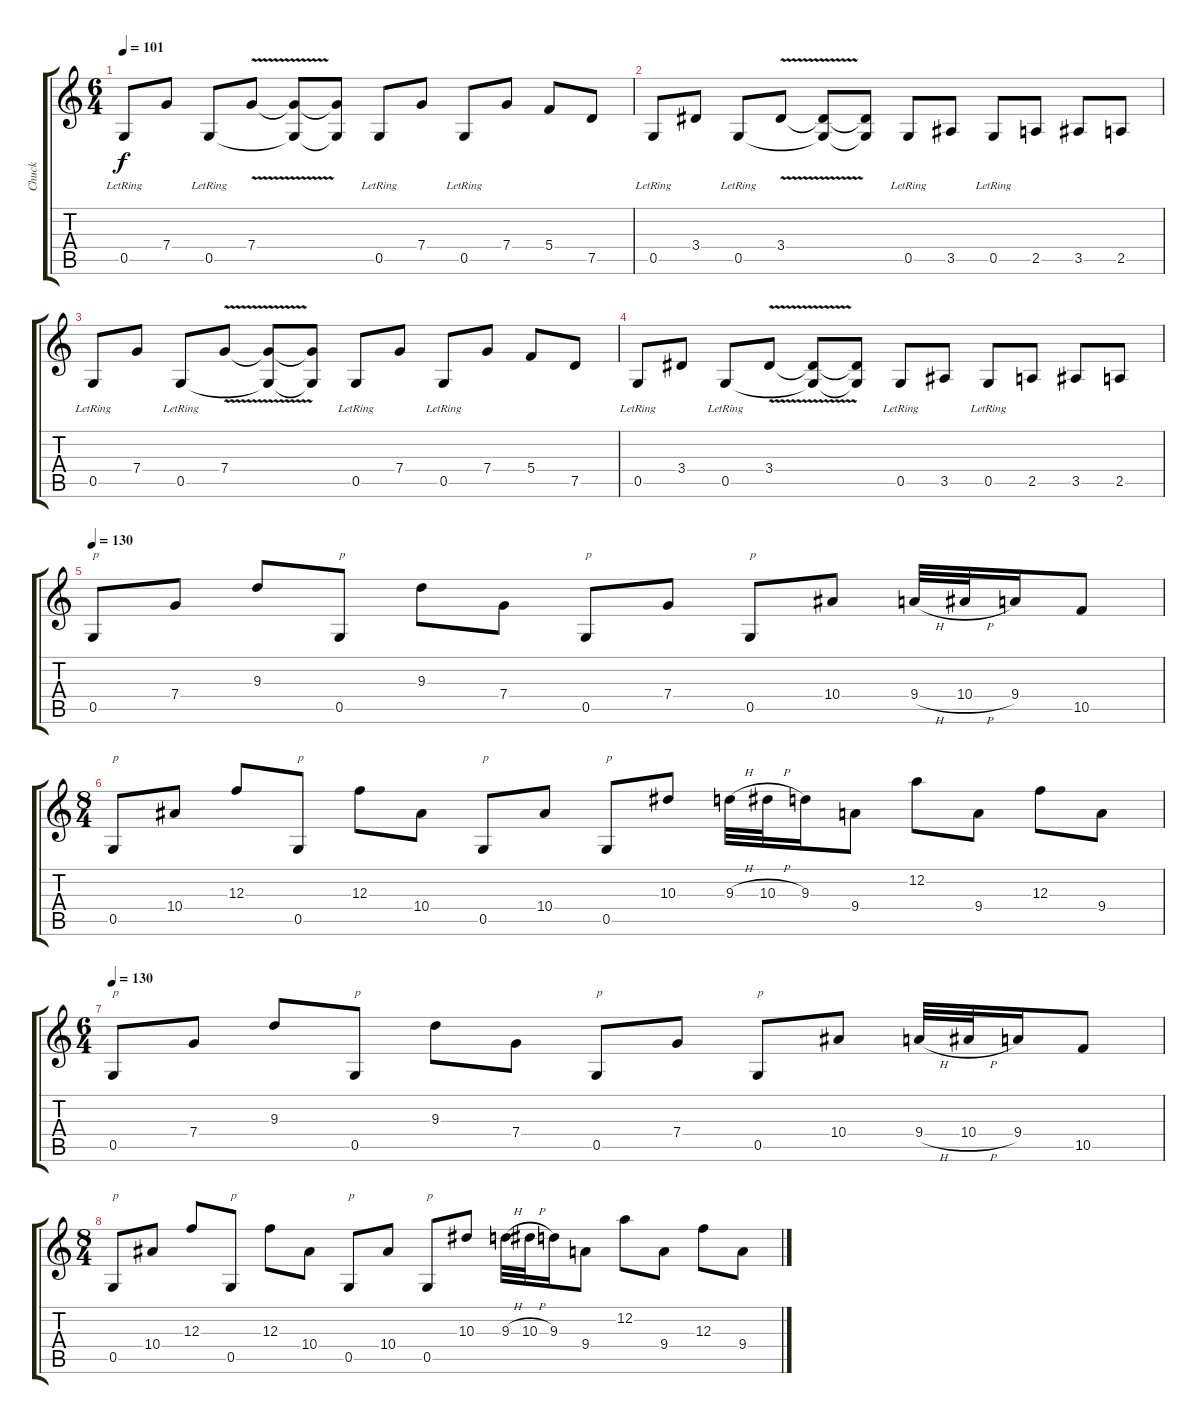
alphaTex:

\track ("Chuck" "Chuck") {instrument distortionguitar}
\staff {score tabs}
\tuning (D4 A3 F3 C3 G2 D2) {hide}
\ts (6 4)
\tempo 101
\clef g2
\ks c
0.5{lr}.8{dy f} 7.4.8 0.5{lr}.8 7.4{v}.8 (7.4{t} 0.5{t}).8 (7.4{t} 0.5{t}).8 0.5{lr}.8 7.4.8 0.5{lr}.8 7.4.8 5.4.8 7.5.8 |
0.5{lr}.8 3.4.8 0.5{lr}.8 3.4{v}.8 (3.4{t} 0.5{t}).8 (3.4{t} 0.5{t}).8 0.5{lr}.8 3.5.8 0.5{lr}.8 2.5.8 3.5.8 2.5.8 |
0.5{lr}.8 7.4.8 0.5{lr}.8 7.4{v}.8 (7.4{t} 0.5{t}).8 (7.4{t} 0.5{t}).8 0.5{lr}.8 7.4.8 0.5{lr}.8 7.4.8 5.4.8 7.5.8 |
0.5{lr}.8 3.4.8 0.5{lr}.8 3.4{v}.8 (3.4{t} 0.5{t}).8 (3.4{t} 0.5{t}).8 0.5{lr}.8 3.5.8 0.5{lr}.8 2.5.8 3.5.8 2.5.8 |
\tempo 130
0.5.8{txt "p"} 7.4.8 9.3.8 0.5.8{txt "p"} 9.3.8 7.4.8 0.5.8{txt "p"} 7.4.8 0.5.8{txt "p"} 10.4.8 9.4{h}.32 10.4{h}.32 9.4.16 10.5.8 |
\ts (8 4)
0.5.8{txt "p"} 10.4.8 12.3.8 0.5.8{txt "p"} 12.3.8 10.4.8 0.5.8{txt "p"} 10.4.8 0.5.8{txt "p"} 10.3.8 9.3{h}.32 10.3{h}.32 9.3.16 9.4.8 12.2.8 9.4.8 12.3.8 9.4.8 |
\ts (6 4)
\tempo 130
0.5.8{txt "p"} 7.4.8 9.3.8 0.5.8{txt "p"} 9.3.8 7.4.8 0.5.8{txt "p"} 7.4.8 0.5.8{txt "p"} 10.4.8 9.4{h}.32 10.4{h}.32 9.4.16 10.5.8 |
\ts (8 4)
0.5.8{txt "p"} 10.4.8 12.3.8 0.5.8{txt "p"} 12.3.8 10.4.8 0.5.8{txt "p"} 10.4.8 0.5.8{txt "p"} 10.3.8 9.3{h}.32 10.3{h}.32 9.3.16 9.4.8 12.2.8 9.4.8 12.3.8 9.4.8
